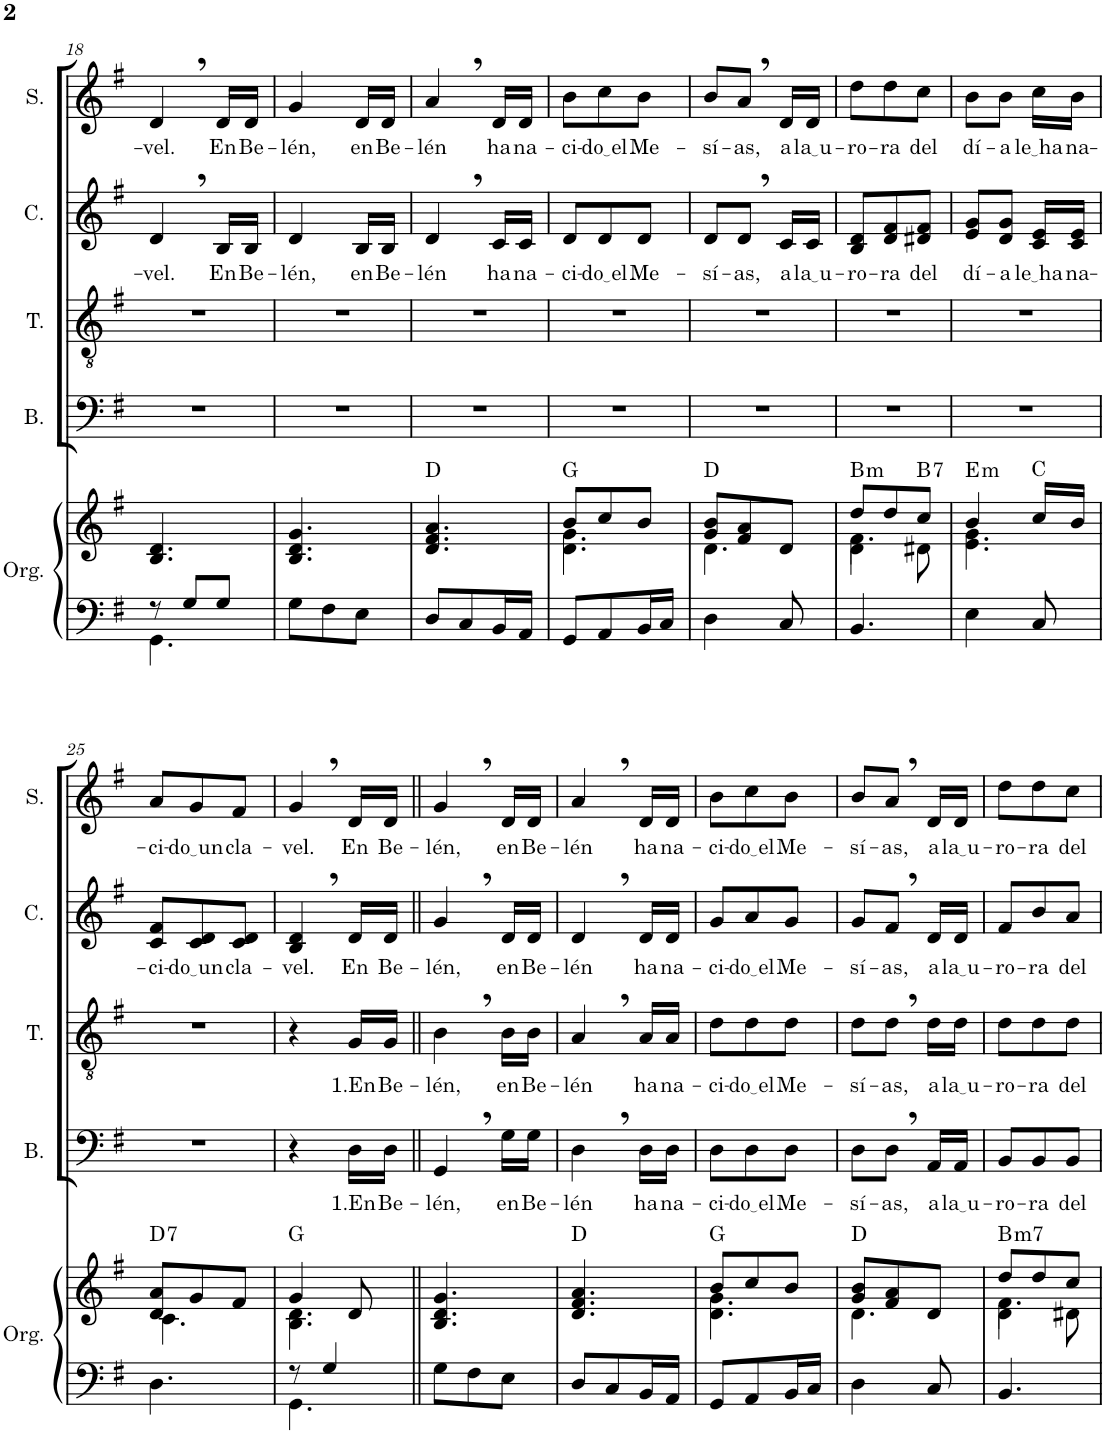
**kern	**kern	**harte	**kern	**text	**kern	**text	**kern	**text	**kern	**text
*part5	*part5	*part5	*part4	*part4	*part3	*part3	*part2	*part2	*part1	*part1
*staff6	*staff5	*	*staff4	*staff4	*staff3	*staff3	*staff2	*staff2	*staff1	*staff1
*I"Órgano	*	*	*I"Bajo	*	*I"Tenor	*	*I"Contralto	*	*I"Soprano	*
*	*	*	*I'B.	*	*I'T.	*	*I'C.	*	*I'S.	*
!!LO:PB:g=z
*clefF4	*clefG2	*	*clefF4	*	*clefGv2	*	*clefG2	*	*clefG2	*
*k[f#]	*k[f#]	*	*k[f#]	*	*k[f#]	*	*k[f#]	*	*k[f#]	*
*M3/8	*M3/8	*	*M3/8	*	*M3/8	*	*M3/8	*	*M3/8	*
=18	=18	=18	=18	=18	=18	=18	=18	=18	=18	=18
*^	*	*	*	*	*	*	*	*	*	*
!	!	!	!	!	!	!	!	!	!LO:LY:b	!	!LO:LY:b
8r	4.GG\	4.B/ 4.d/	.	4.r	.	4.r	.	4d,/	-vel.	4d,/	-vel.
8G/L	.	.	.	.	.	.	.	.	.	.	.
!	!	!	!	!	!	!	!	!	!LO:LY:b	!	!LO:LY:b
8G/J	.	.	.	.	.	.	.	16B/LL	En	16d/LL	En
!	!	!	!	!	!	!	!	!	!LO:LY:b	!	!LO:LY:b
.	.	.	.	.	.	.	.	16B/JJ	Be-	16d/JJ	Be-
*v	*v	*	*	*	*	*	*	*	*	*	*
=19	=19	=19	=19	=19	=19	=19	=19	=19	=19	=19
!	!	!	!	!	!	!	!	!LO:LY:b	!	!LO:LY:b
8G\L	4.B/ 4.d/ 4.g/	.	4.r	.	4.r	.	4d/	-lén,	4g/	-lén,
8F#\	.	.	.	.	.	.	.	.	.	.
!	!	!	!	!	!	!	!	!LO:LY:b	!	!LO:LY:b
8E\J	.	.	.	.	.	.	16B/LL	en	16d/LL	en
!	!	!	!	!	!	!	!	!LO:LY:b	!	!LO:LY:b
.	.	.	.	.	.	.	16B/JJ	Be-	16d/JJ	Be-
=20	=20	=20	=20	=20	=20	=20	=20	=20	=20	=20
!	!	!	!	!	!	!	!	!LO:LY:b	!	!LO:LY:b
8D/L	4.d/ 4.f#/ 4.a/	D:maj	4.r	.	4.r	.	4d,/	-lén	4a,/	-lén
8C/	.	.	.	.	.	.	.	.	.	.
!	!	!	!	!	!	!	!	!LO:LY:b	!	!LO:LY:b
16BB/L	.	.	.	.	.	.	16c/LL	ha	16d/LL	ha
!	!	!	!	!	!	!	!	!LO:LY:b	!	!LO:LY:b
16AA/JJ	.	.	.	.	.	.	16c/JJ	na-	16d/JJ	na-
=21	=21	=21	=21	=21	=21	=21	=21	=21	=21	=21
*	*^	*	*	*	*	*	*	*	*	*
!	!	!	!	!	!	!	!	!	!LO:LY:b	!	!LO:LY:b
8GG/L	8b/L	4.d\ 4.g\	G:maj	4.r	.	4.r	.	8d/L	-ci-	8b\L	-ci-
!	!	!	!	!	!	!	!	!	!LO:LY:b	!	!LO:LY:b
8AA/	8cc/	.	.	.	.	.	.	8d/	do el	8cc\	do el
!	!	!	!	!	!	!	!	!	!LO:LY:b	!	!LO:LY:b
16BB/L	8b/J	.	.	.	.	.	.	8d/J	Me-	8b\J	Me-
16C/JJ	.	.	.	.	.	.	.	.	.	.	.
=22	=22	=22	=22	=22	=22	=22	=22	=22	=22	=22	=22
!	!	!	!	!	!	!	!	!	!LO:LY:b	!	!LO:LY:b
4D\	8g/ 8b/L	4.d\	D:maj	4.r	.	4.r	.	8d/L	-sí-	8b/L	-sí-
!	!	!	!	!	!	!	!	!	!LO:LY:b	!	!LO:LY:b
.	8f#/ 8a/	.	.	.	.	.	.	8d,/J	-as,	8a,/J	-as,
!	!	!	!	!	!	!	!	!	!LO:LY:b	!	!LO:LY:b
8C/	8d/J	.	.	.	.	.	.	16c/LL	a	16d/LL	a
!	!	!	!	!	!	!	!	!	!LO:LY:b	!	!LO:LY:b
.	.	.	.	.	.	.	.	16c/JJ	la u	16d/JJ	la u
=23	=23	=23	=23	=23	=23	=23	=23	=23	=23	=23	=23
*	*	*^	*	*	*	*	*	*	*	*	*
!	!	!	!	!LO:H:kt=m	!	!	!	!	!	!LO:LY:b	!	!LO:LY:b
4.BB/	8dd/L	4.f#\	4d\	B:min	4.r	.	4.r	.	8B/ 8d/L	-ro-	8dd\L	-ro-
!	!	!	!	!	!	!	!	!	!	!LO:LY:b	!	!LO:LY:b
.	8dd/	.	.	.	.	.	.	.	8d/ 8f#/	-ra	8dd\	-ra
!	!	!	!	!LO:H:kt=7	!	!	!	!	!	!LO:LY:b	!	!LO:LY:b
.	8cc/J	.	8d#X\	B:7	.	.	.	.	8d#X/ 8f#/J	del	8cc\J	del
=24	=24	=24	=24	=24	=24	=24	=24	=24	=24	=24	=24	=24
!	!	!	!	!LO:H:kt=m	!	!	!	!	!	!LO:LY:b	!	!LO:LY:b
*	*	*v	*v	*	*	*	*	*	*	*	*	*
4E\	4b/	4.e\ 4.g\	E:min	4.r	.	4.r	.	8e/ 8g/L	dí-	8b\L	dí-
!	!	!	!	!	!	!	!	!	!LO:LY:b	!	!LO:LY:b
.	.	.	.	.	.	.	.	8d/ 8g/J	-a	8b\J	-a
!	!	!	!	!	!	!	!	!	!LO:LY:b	!	!LO:LY:b
8C/	16cc/LL	.	C:maj	.	.	.	.	16c/ 16e/LL	le ha	16cc\LL	le ha
!	!	!	!	!	!	!	!	!	!LO:LY:b	!	!LO:LY:b
.	16b/JJ	.	.	.	.	.	.	16c/ 16e/JJ	na-	16b\JJ	na-
!!LO:LB:g=z
=25	=25	=25	=25	=25	=25	=25	=25	=25	=25	=25	=25
!	!	!	!LO:H:kt=7	!	!	!	!	!	!LO:LY:b	!	!LO:LY:b
4.D\	8d/ 8a/L	4.c\	D:7	4.r	.	4.r	.	8c/ 8f#/L	-ci-	8a/L	-ci-
!	!	!	!	!	!	!	!	!	!LO:LY:b	!	!LO:LY:b
.	8g/	.	.	.	.	.	.	8c/ 8d/	do un	8g/	do un
!	!	!	!	!	!	!	!	!	!LO:LY:b	!	!LO:LY:b
.	8f#/J	.	.	.	.	.	.	8c/ 8d/J	cla-	8f#/J	cla-
=26	=26	=26	=26	=26	=26	=26	=26	=26	=26	=26	=26
*^	*	*	*	*	*	*	*	*	*	*	*
!	!	!	!	!	!	!	!	!	!	!LO:LY:b	!	!LO:LY:b
8r	4.GG\	4g/	4.B\ 4.d\	G:maj	4r	.	4r	.	4B/, 4d/,	-vel.	4g,/	-vel.
4G/	.	.	.	.	.	.	.	.	.	.	.	.
!	!	!	!	!	!	!LO:LY:b	!	!LO:LY:b	!	!LO:LY:b	!	!LO:LY:b
.	.	8d/	.	.	16D\LL	1.En	16G/LL	1.En	16d/LL	En	16d/LL	En
!	!	!	!	!	!	!LO:LY:b	!	!LO:LY:b	!	!LO:LY:b	!	!LO:LY:b
.	.	.	.	.	16D\JJ	Be-	16G/JJ	Be-	16d/JJ	Be-	16d/JJ	Be-
*v	*v	*	*	*	*	*	*	*	*	*	*	*
*	*v	*v	*	*	*	*	*	*	*	*	*
=27||	=27||	=27||	=27||	=27||	=27||	=27||	=27||	=27||	=27||	=27||
!	!	!	!	!LO:LY:b	!	!LO:LY:b	!	!LO:LY:b	!	!LO:LY:b
8G\L	4.B/ 4.d/ 4.g/	.	4GG,/	-lén,	4B,\	-lén,	4g,/	-lén,	4g,/	-lén,
8F#\	.	.	.	.	.	.	.	.	.	.
!	!	!	!	!LO:LY:b	!	!LO:LY:b	!	!LO:LY:b	!	!LO:LY:b
8E\J	.	.	16G\LL	en	16B\LL	en	16d/LL	en	16d/LL	en
!	!	!	!	!LO:LY:b	!	!LO:LY:b	!	!LO:LY:b	!	!LO:LY:b
.	.	.	16G\JJ	Be-	16B\JJ	Be-	16d/JJ	Be-	16d/JJ	Be-
=28	=28	=28	=28	=28	=28	=28	=28	=28	=28	=28
!	!	!	!	!LO:LY:b	!	!LO:LY:b	!	!LO:LY:b	!	!LO:LY:b
8D/L	4.d/ 4.f#/ 4.a/	D:maj	4D,\	-lén	4A,/	-lén	4d,/	-lén	4a,/	-lén
8C/	.	.	.	.	.	.	.	.	.	.
!	!	!	!	!LO:LY:b	!	!LO:LY:b	!	!LO:LY:b	!	!LO:LY:b
16BB/L	.	.	16D\LL	ha	16A/LL	ha	16d/LL	ha	16d/LL	ha
!	!	!	!	!LO:LY:b	!	!LO:LY:b	!	!LO:LY:b	!	!LO:LY:b
16AA/JJ	.	.	16D\JJ	na-	16A/JJ	na-	16d/JJ	na-	16d/JJ	na-
=29	=29	=29	=29	=29	=29	=29	=29	=29	=29	=29
*	*^	*	*	*	*	*	*	*	*	*
!	!	!	!	!	!LO:LY:b	!	!LO:LY:b	!	!LO:LY:b	!	!LO:LY:b
8GG/L	8b/L	4.d\ 4.g\	G:maj	8D\L	-ci-	8d\L	-ci-	8g/L	-ci-	8b\L	-ci-
!	!	!	!	!	!LO:LY:b	!	!LO:LY:b	!	!LO:LY:b	!	!LO:LY:b
8AA/	8cc/	.	.	8D\	do el	8d\	do el	8a/	do el	8cc\	do el
!	!	!	!	!	!LO:LY:b	!	!LO:LY:b	!	!LO:LY:b	!	!LO:LY:b
16BB/L	8b/J	.	.	8D\J	Me-	8d\J	Me-	8g/J	Me-	8b\J	Me-
16C/JJ	.	.	.	.	.	.	.	.	.	.	.
=30	=30	=30	=30	=30	=30	=30	=30	=30	=30	=30	=30
!	!	!	!	!	!LO:LY:b	!	!LO:LY:b	!	!LO:LY:b	!	!LO:LY:b
4D\	8g/ 8b/L	4.d\	D:maj	8D\L	-sí-	8d\L	-sí-	8g/L	-sí-	8b/L	-sí-
!	!	!	!	!	!LO:LY:b	!	!LO:LY:b	!	!LO:LY:b	!	!LO:LY:b
.	8f#/ 8a/	.	.	8D,\J	-as,	8d,\J	-as,	8f#,/J	-as,	8a,/J	-as,
!	!	!	!	!	!LO:LY:b	!	!LO:LY:b	!	!LO:LY:b	!	!LO:LY:b
8C/	8d/J	.	.	16AA/LL	a	16d\LL	a	16d/LL	a	16d/LL	a
!	!	!	!	!	!LO:LY:b	!	!LO:LY:b	!	!LO:LY:b	!	!LO:LY:b
.	.	.	.	16AA/JJ	la u	16d\JJ	la u	16d/JJ	la u	16d/JJ	la u
=31	=31	=31	=31	=31	=31	=31	=31	=31	=31	=31	=31
*	*	*^	*	*	*	*	*	*	*	*	*
!	!	!	!	!LO:H:kt=m7	!	!LO:LY:b	!	!LO:LY:b	!	!LO:LY:b	!	!LO:LY:b
4.BB/	8dd/L	4.f#\	4d\	B:min7	8BB/L	-ro-	8d\L	-ro-	8f#/L	-ro-	8dd\L	-ro-
!	!	!	!	!	!	!LO:LY:b	!	!LO:LY:b	!	!LO:LY:b	!	!LO:LY:b
.	8dd/	.	.	.	8BB/	-ra	8d\	-ra	8b/	-ra	8dd\	-ra
!	!	!	!	!	!	!LO:LY:b	!	!LO:LY:b	!	!LO:LY:b	!	!LO:LY:b
.	8cc/J	.	8d#X\	.	8BB/J	del	8d\J	del	8a/J	del	8cc\J	del
*	*v	*v	*v	*	*	*	*	*	*	*	*	*
=	=	=	=	=	=	=	=	=	=	=
*-	*-	*-	*-	*-	*-	*-	*-	*-	*-	*-
